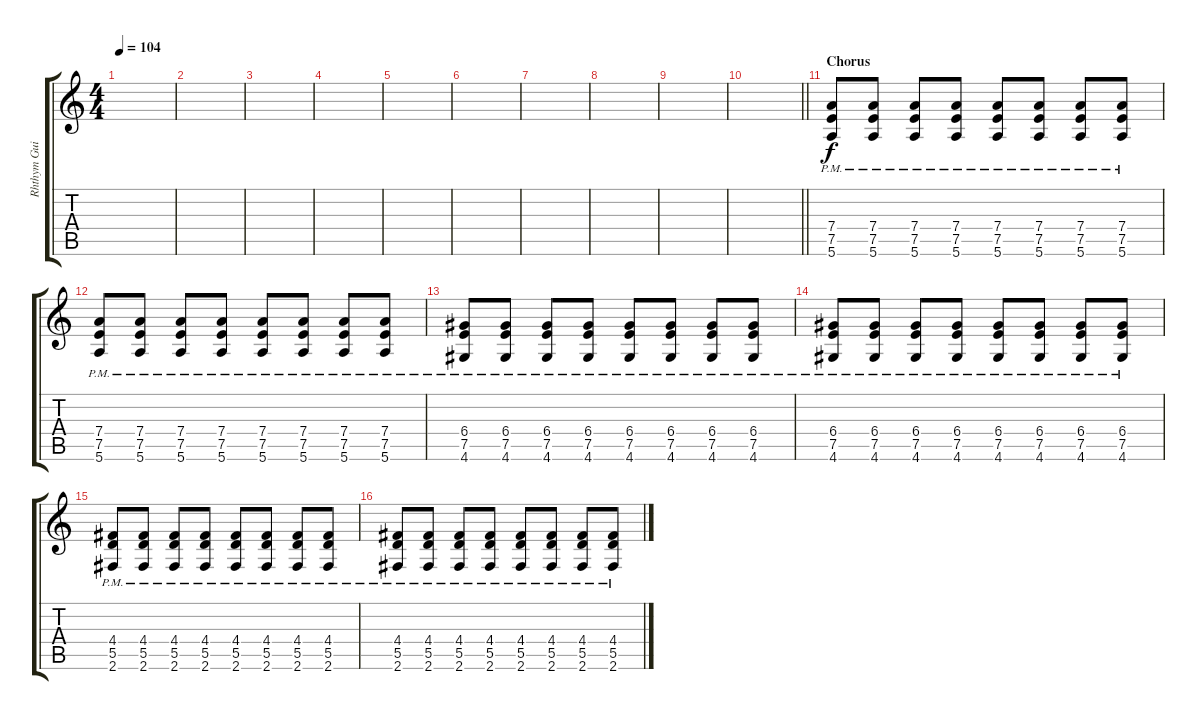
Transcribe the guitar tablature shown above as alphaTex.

\track ("Rhthym Guitar 1" "Rhthym Gui") {instrument acousticguitarsteel}
\staff {score tabs}
\tuning (E4 B3 G3 D3 A2 E2) {hide}
\ts (4 4)
\tempo 104
\clef g2
\ks c
|
|
|
|
|
|
|
|
|
\barLineRight lightlight
|
\section ("" "Chorus")
(7.4{pm} 7.5{pm} 5.6{pm}).8{volume 10} (7.4{pm} 7.5{pm} 5.6{pm}).8 (7.4{pm} 7.5{pm} 5.6{pm}).8 (7.4{pm} 7.5{pm} 5.6{pm}).8 (7.4{pm} 7.5{pm} 5.6{pm}).8 (7.4{pm} 7.5{pm} 5.6{pm}).8 (7.4{pm} 7.5{pm} 5.6{pm}).8 (7.4{pm} 7.5{pm} 5.6{pm}).8 |
(7.4{pm} 7.5{pm} 5.6{pm}).8 (7.4{pm} 7.5{pm} 5.6{pm}).8 (7.4{pm} 7.5{pm} 5.6{pm}).8 (7.4{pm} 7.5{pm} 5.6{pm}).8 (7.4{pm} 7.5{pm} 5.6{pm}).8 (7.4{pm} 7.5{pm} 5.6{pm}).8 (7.4{pm} 7.5{pm} 5.6{pm}).8 (7.4{pm} 7.5{pm} 5.6{pm}).8 |
(6.4{pm} 7.5{pm} 4.6{pm}).8 (6.4{pm} 7.5{pm} 4.6{pm}).8 (6.4{pm} 7.5{pm} 4.6{pm}).8 (6.4{pm} 7.5{pm} 4.6{pm}).8 (6.4{pm} 7.5{pm} 4.6{pm}).8 (6.4{pm} 7.5{pm} 4.6{pm}).8 (6.4{pm} 7.5{pm} 4.6{pm}).8 (6.4{pm} 7.5{pm} 4.6{pm}).8 |
(6.4{pm} 7.5{pm} 4.6{pm}).8 (6.4{pm} 7.5{pm} 4.6{pm}).8 (6.4{pm} 7.5{pm} 4.6{pm}).8 (6.4{pm} 7.5{pm} 4.6{pm}).8 (6.4{pm} 7.5{pm} 4.6{pm}).8 (6.4{pm} 7.5{pm} 4.6{pm}).8 (6.4{pm} 7.5{pm} 4.6{pm}).8 (6.4{pm} 7.5{pm} 4.6{pm}).8 |
(4.4{pm} 5.5{pm} 2.6).8 (4.4{pm} 5.5{pm} 2.6).8 (4.4{pm} 5.5{pm} 2.6).8 (4.4{pm} 5.5{pm} 2.6).8 (4.4{pm} 5.5{pm} 2.6).8 (4.4{pm} 5.5{pm} 2.6).8 (4.4{pm} 5.5{pm} 2.6).8 (4.4{pm} 5.5{pm} 2.6).8 |
(4.4{pm} 5.5{pm} 2.6).8 (4.4{pm} 5.5{pm} 2.6).8 (4.4{pm} 5.5{pm} 2.6).8 (4.4{pm} 5.5{pm} 2.6).8 (4.4{pm} 5.5{pm} 2.6).8 (4.4{pm} 5.5{pm} 2.6).8 (4.4{pm} 5.5{pm} 2.6).8 (4.4{pm} 5.5{pm} 2.6).8
